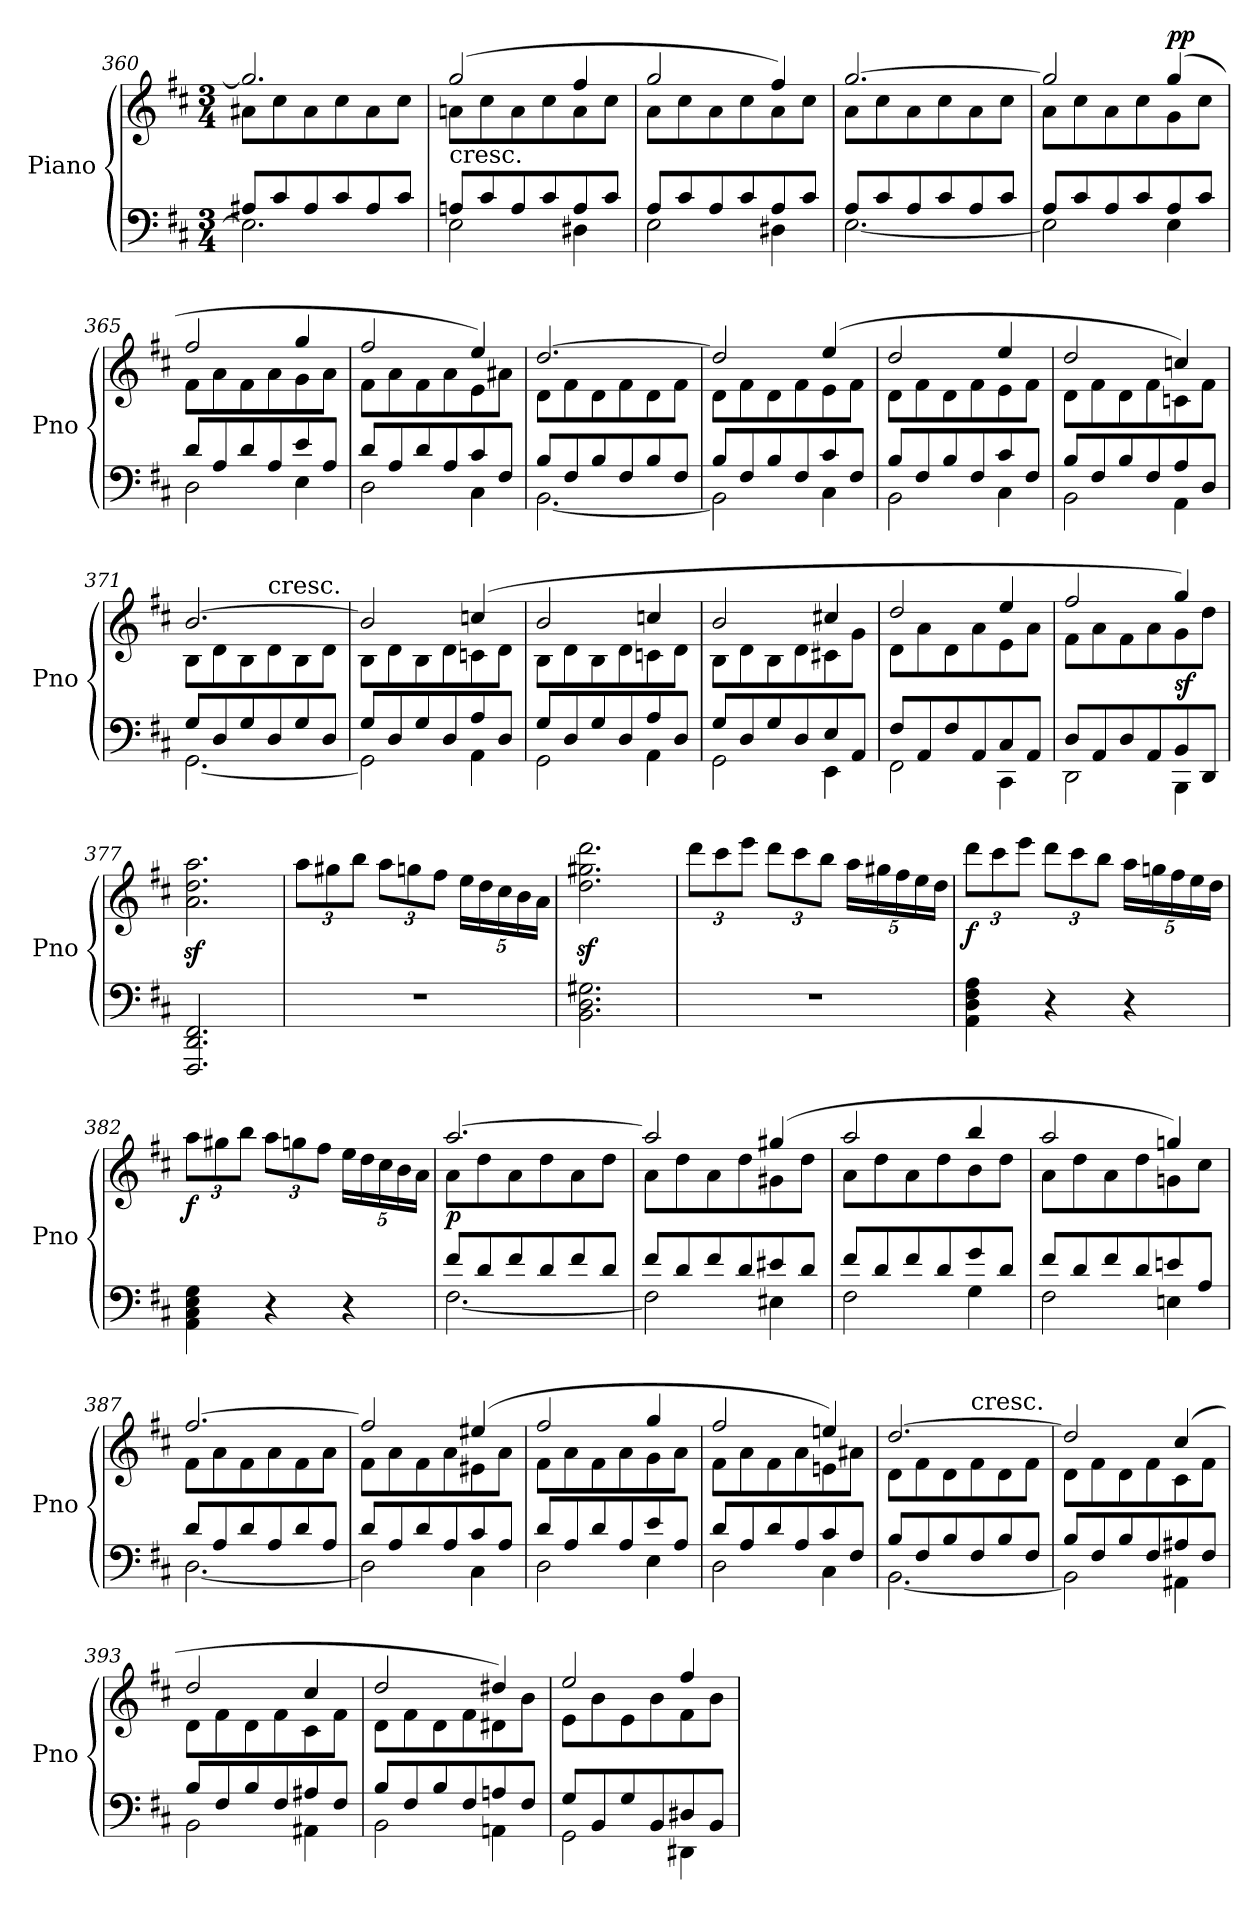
**kern	**kern	**dynam
*part1	*part1	*part1
*staff2	*staff1	*staff1/2
*I"Piano	*	*
*I'Pno	*	*
!!LO:LB:g=z
*clefF4	*clefG2	*
*k[f#c#]	*k[f#c#]	*
*D:	*D:	*
*M3/4	*M3/4	*
=360	=360	=360
*^	*^	*
8A#X/L	2.E\]	2.gg/]	8a#X\L	.
8c#/	.	.	8cc#\	.
8A#/	.	.	8a#\	.
8c#/	.	.	8cc#\	.
8A#/	.	.	8a#\	.
8c#/J	.	.	8cc#\J	.
=361	=361	=361	=361	=361
!	!	!LO:TX:b:t=cresc.	!	!
8An/L	2E\	(>2gg/	8an\L	.
8c#/	.	.	8cc#\	.
8A/	.	.	8a\	.
8c#/	.	.	8cc#\	.
8A/	4D#X\	4ff#/	8a\	.
8c#/J	.	.	8cc#\J	.
=362	=362	=362	=362	=362
8A/L	2E\	2gg/	8a\L	.
8c#/	.	.	8cc#\	.
8A/	.	.	8a\	.
8c#/	.	.	8cc#\	.
8A/	4D#X\	4ff#/)	8a\	.
8c#/J	.	.	8cc#\J	.
=363	=363	=363	=363	=363
8A/L	[2.E\	[2.gg/	8a\L	.
8c#/	.	.	8cc#\	.
8A/	.	.	8a\	.
8c#/	.	.	8cc#\	.
8A/	.	.	8a\	.
8c#/J	.	.	8cc#\J	.
=364	=364	=364	=364	=364
8A/L	2E\]	2gg/]	8a\L	.
8c#/	.	.	8cc#\	.
8A/	.	.	8a\	.
8c#/	.	.	8cc#\	.
!	!	!	!	!LO:DY:b=2
!	!	!	!	!LO:DY:n=1:a
8A/	4E\	(>4gg/	8g\	p p
8c#/J	.	.	8cc#\J	.
=365	=365	=365	=365	=365
8d/L	2D\	2ff#/	8f#\L	.
8A/	.	.	8a\	.
8d/	.	.	8f#\	.
8A/	.	.	8a\	.
8e/	4E\	4gg/	8g\	.
8A/J	.	.	8a\J	.
!!LO:LB:g=z	!!
=366	=366	=366	=366	=366
8d/L	2D\	2ff#/	8f#\L	.
8A/	.	.	8a\	.
8d/	.	.	8f#\	.
8A/	.	.	8a\	.
8c#/	4C#\	4ee/)	8e\	.
8F#/J	.	.	8a#X\J	.
=367	=367	=367	=367	=367
8B/L	[2.BB\	[2.dd/	8d\L	.
8F#/	.	.	8f#\	.
8B/	.	.	8d\	.
8F#/	.	.	8f#\	.
8B/	.	.	8d\	.
8F#/J	.	.	8f#\J	.
=368	=368	=368	=368	=368
8B/L	2BB\]	2dd/]	8d\L	.
8F#/	.	.	8f#\	.
8B/	.	.	8d\	.
8F#/	.	.	8f#\	.
8c#/	4C#\	(>4ee/	8e\	.
8F#/J	.	.	8f#\J	.
=369	=369	=369	=369	=369
8B/L	2BB\	2dd/	8d\L	.
8F#/	.	.	8f#\	.
8B/	.	.	8d\	.
8F#/	.	.	8f#\	.
8c#/	4C#\	4ee/	8e\	.
8F#/J	.	.	8f#\J	.
=370	=370	=370	=370	=370
8B/L	2BB\	2dd/	8d\L	.
8F#/	.	.	8f#\	.
8B/	.	.	8d\	.
8F#/	.	.	8f#\	.
8A/	4AA\	4ccn/)	8cn\	.
8D/J	.	.	8f#\J	.
=371	=371	=371	=371	=371
8G/L	[2.GG\	[2.b/	8B\L	.
8D/	.	.	8d\	.
8G/	.	.	8B\	.
!	!	!	!LO:TX:a:t=cresc.	!
8D/	.	.	8d\	.
8G/	.	.	8B\	.
8D/J	.	.	8d\J	.
!!LO:PB:g=z	!!
=372	=372	=372	=372	=372
8G/L	2GG\]	2b/]	8B\L	.
8D/	.	.	8d\	.
8G/	.	.	8B\	.
8D/	.	.	8d\	.
8A/	4AA\	(>4ccn/	8cn\	.
8D/J	.	.	8d\J	.
=373	=373	=373	=373	=373
8G/L	2GG\	2b/	8B\L	.
8D/	.	.	8d\	.
8G/	.	.	8B\	.
8D/	.	.	8d\	.
8A/	4AA\	4ccn/	8cn\	.
8D/J	.	.	8d\J	.
=374	=374	=374	=374	=374
8G/L	2GG\	2b/	8B\L	.
8D/	.	.	8d\	.
8G/	.	.	8B\	.
8D/	.	.	8d\	.
!	!	!	!	!LO:DY:b=2
!	!	!	!	!LO:DY:n=1:a
8E/	4EE\	4cc#X/	8c#X\	sf sf
8AA/J	.	.	8g\J	.
=375	=375	=375	=375	=375
8F#/L	2FF#\	2dd/	8d\L	.
8AA/	.	.	8a\	.
8F#/	.	.	8d\	.
8AA/	.	.	8a\	.
!	!	!	!	!LO:DY:b=2
!	!	!	!	!LO:DY:n=1:a
8C#/	4CC#\	4ee/	8e\	sf sf
8AA/J	.	.	8a\J	.
=376	=376	=376	=376	=376
8D/L	2DD\	2ff#/	8f#\L	.
8AA/	.	.	8a\	.
8D/	.	.	8f#\	.
8AA/	.	.	8a\	.
!	!	!	!	!LO:DY:b
8BB/	4BBB\	4gg/)	8g\	sf
8DD/J	.	.	8dd\J	.
*v	*v	*	*	*
*	*v	*v	*
=377	=377	=377
2.FFF#/ 2.DD/ 2.FF#/	2.a\z< 2.dd\z< 2.aa\z<	.
!!LO:LB:g=z
=378	=378	=378
*	*Xbrackettup	*
2.r	12aa\L	.
.	12gg#X\	.
.	12bb\J	.
.	12aa\L	.
.	12ggn\	.
.	12ff#\J	.
.	20ee\LL	.
.	20dd\	.
.	20cc#\	.
.	20b\	.
.	20a\JJ	.
=379	=379	=379
2.BB\ 2.D\ 2.G#X\	2.dd\z< 2.gg#X\z< 2.ddd\z<	.
=380	=380	=380
2.r	12ddd\L	.
.	12ccc#\	.
.	12eee\J	.
.	12ddd\L	.
.	12ccc#\	.
.	12bb\J	.
.	20aa\LL	.
.	20gg#X\	.
.	20ff#\	.
.	20ee\	.
.	20dd\JJ	.
=381	=381	=381
!	!	!LO:DY:b
4AA\ 4D\ 4F#\ 4A\	12ddd\L	f
.	12ccc#\	.
.	12eee\J	.
4r	12ddd\L	.
.	12ccc#\	.
.	12bb\J	.
4r	20aa\LL	.
.	20ggn\	.
.	20ff#\	.
.	20ee\	.
.	20dd\JJ	.
!!LO:LB:g=z
=382	=382	=382
!	!	!LO:DY:b
4AA\ 4C#\ 4E\ 4G\	12aa\L	f
.	12gg#X\	.
.	12bb\J	.
4r	12aa\L	.
.	12ggn\	.
.	12ff#\J	.
4r	20ee\LL	.
.	20dd\	.
.	20cc#\	.
.	20b\	.
.	20a\JJ	.
=383	=383	=383
*^	*^	*
!	!	!	!	!LO:DY:b
8f#/L	[2.F#\	[2.aa/	8a\L	p
8d/	.	.	8dd\	.
8f#/	.	.	8a\	.
8d/	.	.	8dd\	.
8f#/	.	.	8a\	.
8d/J	.	.	8dd\J	.
=384	=384	=384	=384	=384
8f#/L	2F#\]	2aa/]	8a\L	.
8d/	.	.	8dd\	.
8f#/	.	.	8a\	.
8d/	.	.	8dd\	.
8e#X/	4E#X\	(>4gg#X/	8g#X\	.
8d/J	.	.	8dd\J	.
=385	=385	=385	=385	=385
8f#/L	2F#\	2aa/	8a\L	.
8d/	.	.	8dd\	.
8f#/	.	.	8a\	.
8d/	.	.	8dd\	.
8g/	4G\	4bb/	8b\	.
8d/J	.	.	8dd\J	.
!!LO:LB:g=z	!!
=386	=386	=386	=386	=386
8f#/L	2F#\	2aa/	8a\L	.
8d/	.	.	8dd\	.
8f#/	.	.	8a\	.
8d/	.	.	8dd\	.
8en/	4En\	4ggn/)	8gn\	.
8A/J	.	.	8cc#\J	.
=387	=387	=387	=387	=387
8d/L	[2.D\	[2.ff#/	8f#\L	.
8A/	.	.	8a\	.
8d/	.	.	8f#\	.
8A/	.	.	8a\	.
8d/	.	.	8f#\	.
8A/J	.	.	8a\J	.
=388	=388	=388	=388	=388
8d/L	2D\]	2ff#/]	8f#\L	.
8A/	.	.	8a\	.
8d/	.	.	8f#\	.
8A/	.	.	8a\	.
8c#/	4C#\	(>4ee#X/	8e#X\	.
8A/J	.	.	8a\J	.
=389	=389	=389	=389	=389
8d/L	2D\	2ff#/	8f#\L	.
8A/	.	.	8a\	.
8d/	.	.	8f#\	.
8A/	.	.	8a\	.
8e/	4E\	4gg/	8g\	.
8A/J	.	.	8a\J	.
=390	=390	=390	=390	=390
8d/L	2D\	2ff#/	8f#\L	.
8A/	.	.	8a\	.
8d/	.	.	8f#\	.
8A/	.	.	8a\	.
8c#/	4C#\	4een/)	8en\	.
8F#/J	.	.	8a#X\J	.
=391	=391	=391	=391	=391
8B/L	[2.BB\	[2.dd/	8d\L	.
8F#/	.	.	8f#\	.
8B/	.	.	8d\	.
!	!	!	!LO:TX:a:t=cresc.	!
8F#/	.	.	8f#\	.
8B/	.	.	8d\	.
8F#/J	.	.	8f#\J	.
!!LO:LB:g=z	!!
=392	=392	=392	=392	=392
8B/L	2BB\]	2dd/]	8d\L	.
8F#/	.	.	8f#\	.
8B/	.	.	8d\	.
8F#/	.	.	8f#\	.
8A#X/	4AA#X\	(>4cc#/	8c#\	.
8F#/J	.	.	8f#\J	.
=393	=393	=393	=393	=393
8B/L	2BB\	2dd/	8d\L	.
8F#/	.	.	8f#\	.
8B/	.	.	8d\	.
8F#/	.	.	8f#\	.
8A#X/	4AA#X\	4cc#/	8c#\	.
8F#/J	.	.	8f#\J	.
=394	=394	=394	=394	=394
8B/L	2BB\	2dd/	8d\L	.
8F#/	.	.	8f#\	.
8B/	.	.	8d\	.
8F#/	.	.	8f#\	.
8An/	4AAn\	4dd#X/)	8d#X\	.
8F#/J	.	.	8b\J	.
=395	=395	=395	=395	=395
8G/L	2GG\	2ee/	8e\L	.
8BB/	.	.	8b\	.
8G/	.	.	8e\	.
8BB/	.	.	8b\	.
!	!	!	!	!LO:DY:b=2
!	!	!	!	!LO:DY:n=1:a
8D#X/	4DD#X\	4ff#/	8f#\	sf sf
8BB/J	.	.	8b\J	.
*v	*v	*	*	*
*	*v	*v	*
=	=	=
*-	*-	*-
